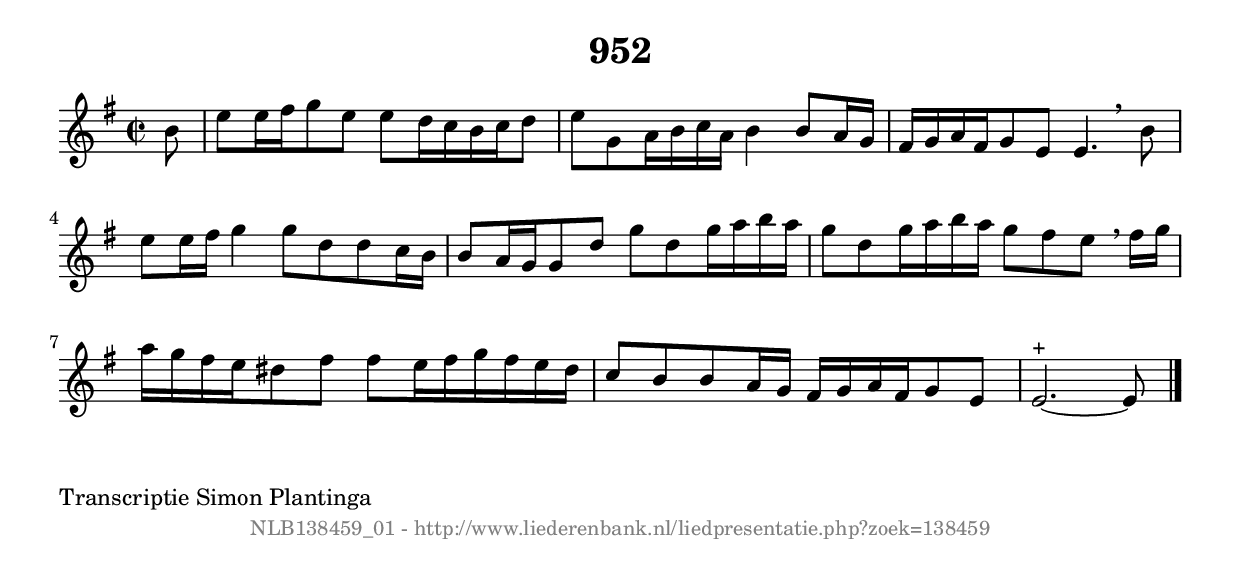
%
% produced by wce2krn 1.64 (7 June 2014)
%
\version"2.16"
#(append! paper-alist '(("long" . (cons (* 210 mm) (* 2000 mm)))))
#(set-default-paper-size "long")
sb = {\breathe}
mBreak = {\breathe }
bBreak = {\breathe }
x = {\once\override NoteHead #'style = #'cross }
gl=\glissando
itime={\override Staff.TimeSignature #'stencil = ##f }
ficta = {\once\set suggestAccidentals = ##t}
fine = {\once\override Score.RehearsalMark #'self-alignment-X = #1 \mark \markup {\italic{Fine}}}
dc = {\once\override Score.RehearsalMark #'self-alignment-X = #1 \mark \markup {\italic{D.C.}}}
dcf = {\once\override Score.RehearsalMark #'self-alignment-X = #1 \mark \markup {\italic{D.C. al Fine}}}
dcc = {\once\override Score.RehearsalMark #'self-alignment-X = #1 \mark \markup {\italic{D.C. al Coda}}}
ds = {\once\override Score.RehearsalMark #'self-alignment-X = #1 \mark \markup {\italic{D.S.}}}
dsf = {\once\override Score.RehearsalMark #'self-alignment-X = #1 \mark \markup {\italic{D.S. al Fine}}}
dsc = {\once\override Score.RehearsalMark #'self-alignment-X = #1 \mark \markup {\italic{D.S. al Coda}}}
pv = {\set Score.repeatCommands = #'((volta "1"))}
sv = {\set Score.repeatCommands = #'((volta "2"))}
tv = {\set Score.repeatCommands = #'((volta "3"))}
qv = {\set Score.repeatCommands = #'((volta "4"))}
xv = {\set Score.repeatCommands = #'((volta #f))}
\header{ tagline = ""
title = "952"
}
\score {{
\key e \minor
\relative g'
{
\set melismaBusyProperties = #'()
\partial 32*4
\time 2/2
\tempo 4=120
\override Score.MetronomeMark #'transparent = ##t
\override Score.RehearsalMark #'break-visibility = #(vector #t #t #f)
b8 | e8 e16 fis16 g8 e8 e8 d16 c16 b16 c16 d8 | e8 g,8 a16 b16 c16 a16 b4 b8 a16 g16 | fis16 g16 a16 fis16 g8 e8 e4. \bar ":|:" \bBreak
b'8 | e8 e16 fis16 g4 g8 d8 d8 c16 b16 | b8 a16 g16 g8 d'8 g8 d8 g16 a16 b16 a16 | g8 d8 g16 a16 b16 a16 g8 fis8 e8 \mBreak
fis16 g16 | a16 g16 fis16 e16 dis8 fis8 fis8 e16 fis16 g16 fis16 e16 dis16 | c8 b8 b8 a16 g16 fis16 g16 a16 fis16 g8 e8 | e2.^"+"~ e8 \bar "|."
 }}
 \midi { }
 \layout {
            indent = 0.0\cm
}
}
\markup { \wordwrap-string #" 
Transcriptie Simon Plantinga
"}
\markup { \vspace #0 } \markup { \with-color #grey \fill-line { \center-column { \smaller "NLB138459_01 - http://www.liederenbank.nl/liedpresentatie.php?zoek=138459" } } }
